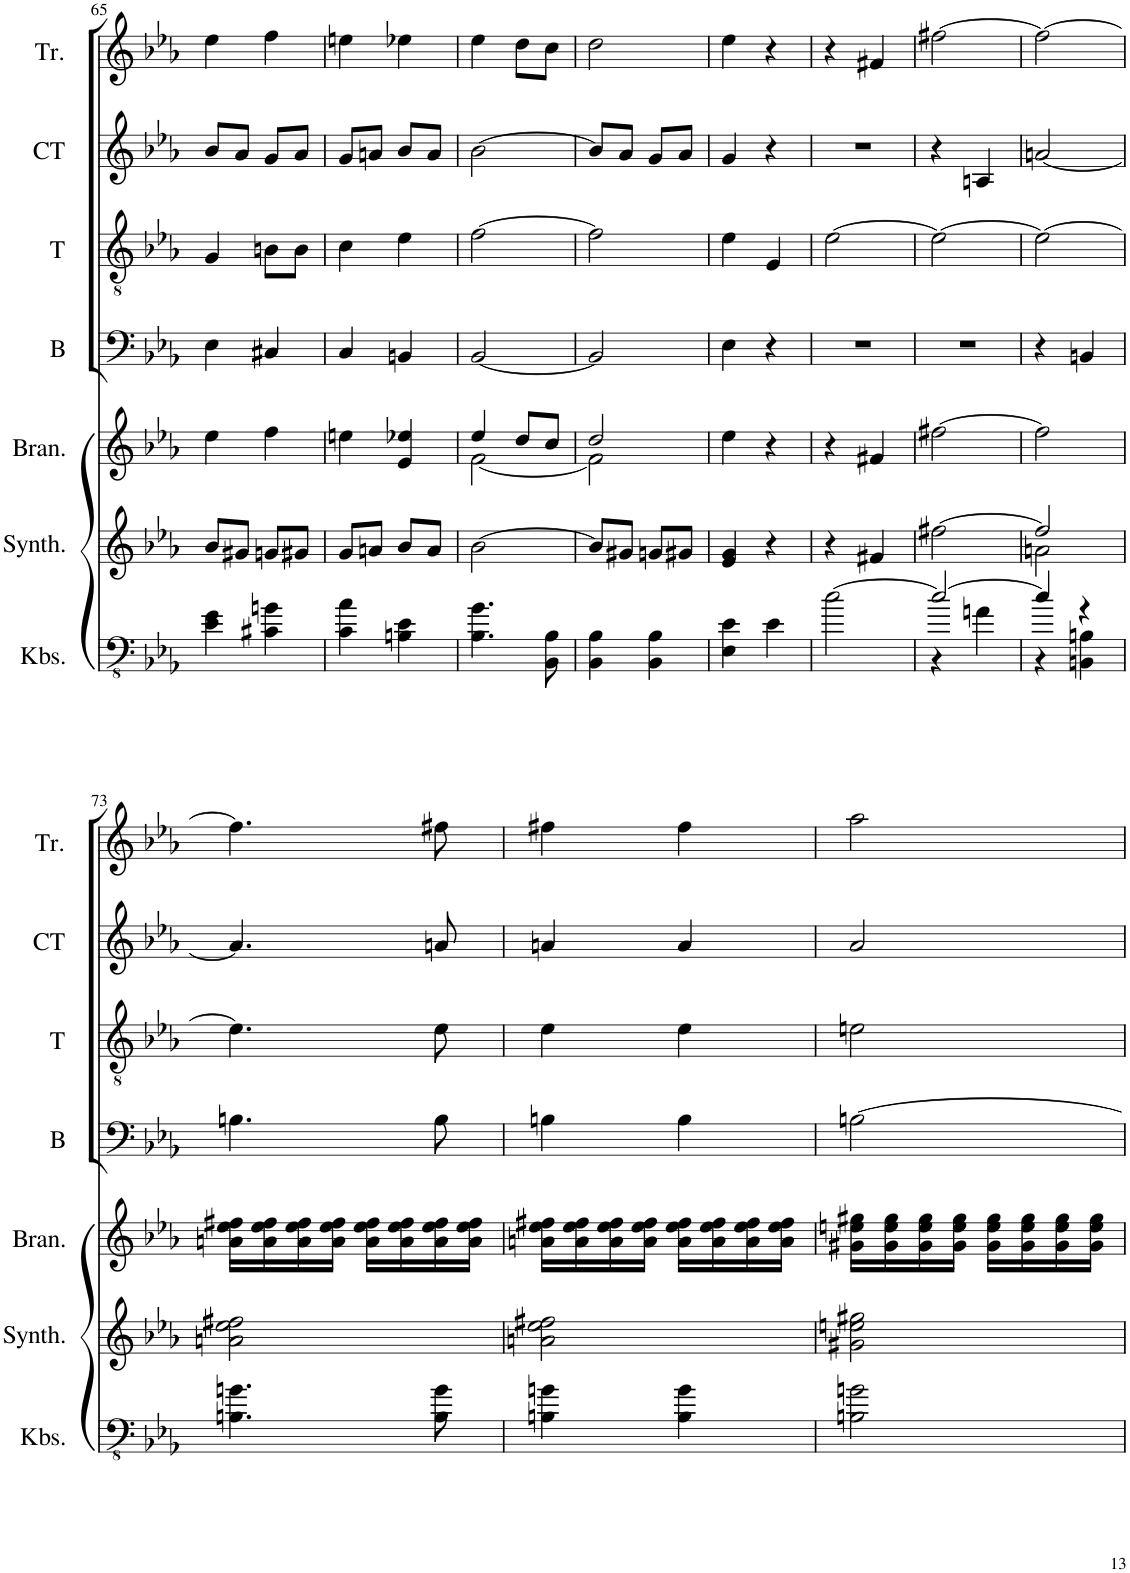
**kern	**kern	**kern	**kern	**kern	**kern	**kern
*part7	*part6	*part5	*part4	*part3	*part2	*part1
*staff7	*staff6	*staff5	*staff4	*staff3	*staff2	*staff1
*I"Kontrabasse,  Strings-L1	*I"Synthesizer,  Strings-R2	*I"Bratschen,  Strings-R1	*I"Bass	*I"Tenor	*I"Countertenor	*I"Treble
*I'Kbs.	*I'Synth.	*I'Bran.	*I'B	*I'T	*I'CT	*I'Tr.
!!LO:PB:g=z
*clefFv4	*clefG2	*clefG2	*clefF4	*clefGv2	*clefG2	*clefG2
*	*	*	*	*ITrd4c7	*ITrd1c2	*ITrd-7c-12
*k[b-e-a-]	*k[b-e-a-]	*k[b-e-a-]	*k[b-e-a-]	*k[b-e-a-]	*k[b-e-a-]	*k[b-e-a-]
*M2/4	*M2/4	*M2/4	*M2/4	*M2/4	*M2/4	*M2/4
=65	=65	=65	=65	=65	=65	=65
4E-\ 4G\	8b-/L	4ee-\	4E-\	4G/	8b-/L	4ee-\
.	8g#X/J	.	.	.	8a-/J	.
4C#X\ 4Bn\	8gn/L	4ff\	4C#X/	8Bn\L	8g/L	4ff\
.	8g#X/J	.	.	8B\J	8a-/J	.
=66	=66	=66	=66	=66	=66	=66
4C\ 4c\	8g/L	4een\	4C/	4c\	8g/L	4een\
.	8an/J	.	.	.	8an/J	.
4BBn\ 4E-\	8b-/L	4e-/ 4ee-X/	4BBn/	4e-\	8b-/L	4ee-X\
.	8a/J	.	.	.	8a/J	.
=67	=67	=67	=67	=67	=67	=67
*	*	*^	*	*	*	*
4.BB-\ 4.B-\	[2b-\	4ee-/	[2f\	[2BB-/	[2f\	[2b-\	4ee-\
.	.	8dd/L	.	.	.	.	8dd\L
8BBB-\ 8BB-\	.	8cc/J	.	.	.	.	8cc\J
=68	=68	=68	=68	=68	=68	=68	=68
4BBB-\ 4BB-\	8b-/L]	2dd/	2f\]	2BB-/]	2f\]	8b-/L]	2dd\
.	8g#X/J	.	.	.	.	8a-/J	.
4BBB-\ 4BB-\	8gn/L	.	.	.	.	8g/L	.
.	8g#X/J	.	.	.	.	8a-/J	.
*	*	*v	*v	*	*	*	*
=69	=69	=69	=69	=69	=69	=69
4EE-\ 4E-\	4e-/ 4g/	4ee-\	4E-\	4e-\	4g/	4ee-\
4E-\	4r	4r	4r	4E-/	4r	4r
=70	=70	=70	=70	=70	=70	=70
[2e-\	4r	4r	2r	[2e-\	2r	4r
.	4f#X/	4f#X/	.	.	.	4f#X/
=71	=71	=71	=71	=71	=71	=71
*^	*	*	*	*	*	*
2e-/_	4r	[2ff#X\	[2ff#X\	2r	2e-\_	4r	[2ff#X\
.	4An\	.	.	.	.	4An/	.
=72	=72	=72	=72	=72	=72	=72	=72
*	*	*^	*	*	*	*	*
4e-/]	4r	2ff#/]	2an\	2ff#\]	4r	2e-\_	[2an/	2ff#\_
4r	4BBBn\ 4BBn\	.	.	.	4BBn/	.	.	.
*v	*v	*	*	*	*	*	*	*
*	*v	*v	*	*	*	*	*
!!LO:LB:g=z
=73	=73	=73	=73	=73	=73	=73
4.BBn\ 4.Bn\	2an\ 2ee-\ 2ff#X\	16an\ 16ee-\ 16ff#X\LL	4.Bn\	4.e-\]	4.a/]	4.ff#\]
.	.	16a\ 16ee-\ 16ff#\	.	.	.	.
.	.	16a\ 16ee-\ 16ff#\	.	.	.	.
.	.	16a\ 16ee-\ 16ff#\JJ	.	.	.	.
.	.	16a\ 16ee-\ 16ff#\LL	.	.	.	.
.	.	16a\ 16ee-\ 16ff#\	.	.	.	.
8BB\ 8B\	.	16a\ 16ee-\ 16ff#\	8B\	8e-\	8an/	8ff#X\
.	.	16a\ 16ee-\ 16ff#\JJ	.	.	.	.
=74	=74	=74	=74	=74	=74	=74
4BBn\ 4Bn\	2an\ 2ee-\ 2ff#X\	16an\ 16ee-\ 16ff#X\LL	4Bn\	4e-\	4an/	4ff#X\
.	.	16a\ 16ee-\ 16ff#\	.	.	.	.
.	.	16a\ 16ee-\ 16ff#\	.	.	.	.
.	.	16a\ 16ee-\ 16ff#\JJ	.	.	.	.
4BB\ 4B\	.	16a\ 16ee-\ 16ff#\LL	4B\	4e-\	4a/	4ff#\
.	.	16a\ 16ee-\ 16ff#\	.	.	.	.
.	.	16a\ 16ee-\ 16ff#\	.	.	.	.
.	.	16a\ 16ee-\ 16ff#\JJ	.	.	.	.
=75	=75	=75	=75	=75	=75	=75
2BBn\ 2Bn\	2g#X\ 2een\ 2gg#X\	16g#X\ 16een\ 16gg#X\LL	[2Bn\	2en\	2a-/	2aa-\
.	.	16g#\ 16ee\ 16gg#\	.	.	.	.
.	.	16g#\ 16ee\ 16gg#\	.	.	.	.
.	.	16g#\ 16ee\ 16gg#\JJ	.	.	.	.
.	.	16g#\ 16ee\ 16gg#\LL	.	.	.	.
.	.	16g#\ 16ee\ 16gg#\	.	.	.	.
.	.	16g#\ 16ee\ 16gg#\	.	.	.	.
.	.	16g#\ 16ee\ 16gg#\JJ	.	.	.	.
=	=	=	=	=	=	=
*-	*-	*-	*-	*-	*-	*-
